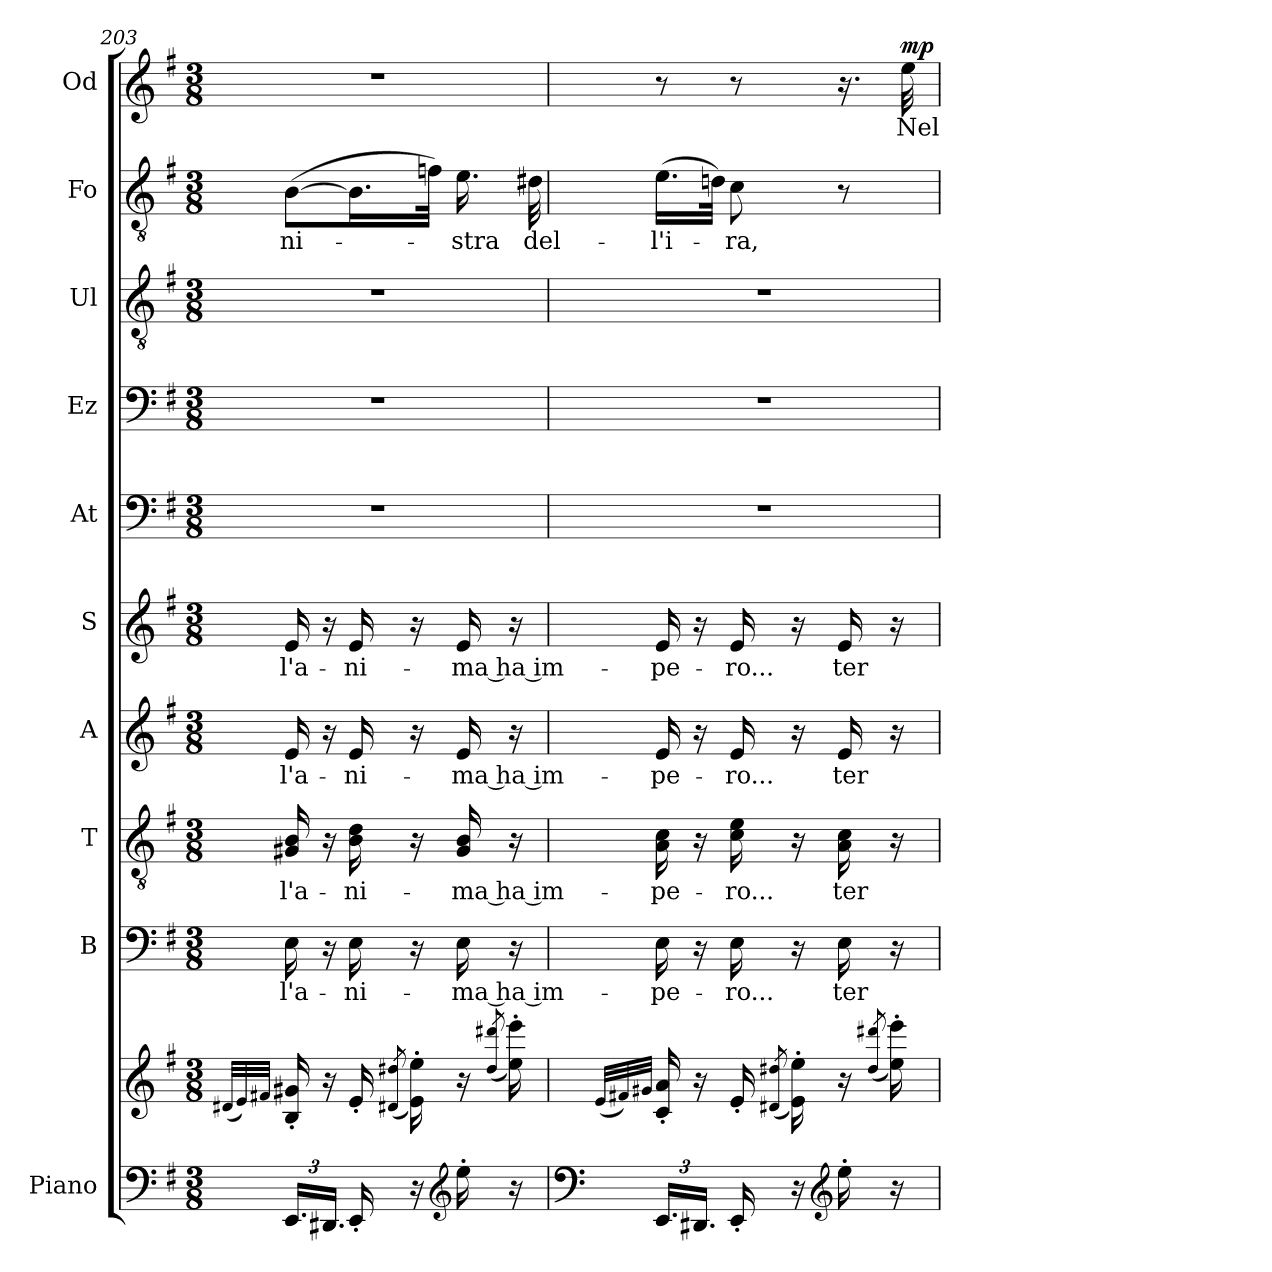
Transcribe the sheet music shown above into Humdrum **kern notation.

**kern	**kern	**kern	**text	**kern	**text	**kern	**text	**kern	**text	**kern	**kern	**kern	**kern	**text	**kern	**text	**dynam
*part10	*part10	*part9	*part9	*part8	*part8	*part7	*part7	*part6	*part6	*part5	*part4	*part3	*part2	*part2	*part1	*part1	*part1
*staff11	*staff10	*staff9	*staff9	*staff8	*staff8	*staff7	*staff7	*staff6	*staff6	*staff5	*staff4	*staff3	*staff2	*staff2	*staff1	*staff1	*staff1
*I"Piano	*	*I"B	*	*I"T	*	*I"A	*	*I"S	*	*I"At	*I"Ez	*I"Ul	*I"Fo	*	*I"Od	*	*
*I'Pno	*	*I'B	*	*I'T	*	*I'A	*	*I'S	*	*I'At	*I'Ez	*I'Ul	*I'Fo	*	*I'Od	*	*
!!LO:PB:g=z
*clefF4	*clefG2	*clefF4	*	*clefGv2	*	*clefG2	*	*clefG2	*	*clefF4	*clefF4	*clefGv2	*clefGv2	*	*clefG2	*	*
*k[f#]	*k[f#]	*k[f#]	*	*k[f#]	*	*k[f#]	*	*k[f#]	*	*k[f#]	*k[f#]	*k[f#]	*k[f#]	*	*k[f#]	*	*
*M3/8	*M3/8	*M3/8	*	*M3/8	*	*M3/8	*	*M3/8	*	*M3/8	*M3/8	*M3/8	*M3/8	*	*M3/8	*	*
=203	=203	=203	=203	=203	=203	=203	=203	=203	=203	=203	=203	=203	=203	=203	=203	=203	=203
.	(<32qd#X/LLL	.	.	.	.	.	.	.	.	.	.	.	.	.	.	.	.
.	32qe/)	.	.	.	.	.	.	.	.	.	.	.	.	.	.	.	.
.	32qf#X/JJJ	.	.	.	.	.	.	.	.	.	.	.	.	.	.	.	.
!	!	!	!LO:LY:b	!	!LO:LY:b	!	!LO:LY:b	!	!LO:LY:b	!	!	!	!	!LO:LY:b	!	!	!
24.EE/L	16B/' 16g#X/'	16E\	-l'a-	16G#X!/ 16B/	-l'a-	16e/	-l'a-	16e/	-l'a-	4.r	4.r	4.r	(>[8B\L	-ni-	4.r	.	.
24.DD#X/J	16r	16r	.	16r	.	16r	.	16r	.	.	.	.	.	.	.	.	.
!	!	!	!LO:LY:b	!	!LO:LY:b	!	!LO:LY:b	!	!LO:LY:b	!	!	!	!	!	!	!	!
16EE'/	16e'/	16E\	-ni-	16B!\ 16d\	-ni-	16e/	-ni-	16e/	-ni-	.	.	.	16.B\L]	.	.	.	.
.	(<8qd#X/ 8qdd#X/	.	.	.	.	.	.	.	.	.	.	.	.	.	.	.	.
16r	16e\' 16ee\')	16r	.	16r	.	16r	.	16r	.	.	.	.	.	.	.	.	.
.	.	.	.	.	.	.	.	.	.	.	.	.	32fn\JJk)	.	.	.	.
*clefG2	*	*	*	*	*	*	*	*	*	*	*	*	*	*	*	*	*
!	!	!	!LO:LY:b	!	!LO:LY:b	!	!LO:LY:b	!	!LO:LY:b	!	!	!	!	!LO:LY:b	!	!	!
16ee'\	16r	16E\	-ma ha im-	16G#!/ 16B/	-ma ha im-	16e/	-ma ha im-	16e/	-ma ha im-	.	.	.	16.e\	-stra	.	.	.
.	(<8qdd#/ 8qddd#X/	.	.	.	.	.	.	.	.	.	.	.	.	.	.	.	.
16r	16ee\' 16eee\')	16r	.	16r	.	16r	.	16r	.	.	.	.	.	.	.	.	.
!	!	!	!	!	!	!	!	!	!	!	!	!	!	!LO:LY:b	!	!	!
.	.	.	.	.	.	.	.	.	.	.	.	.	32d#X\	del-	.	.	.
=204	=204	=204	=204	=204	=204	=204	=204	=204	=204	=204	=204	=204	=204	=204	=204	=204	=204
*clefF4	*	*	*	*	*	*	*	*	*	*	*	*	*	*	*	*	*
.	(<32qe/LLL	.	.	.	.	.	.	.	.	.	.	.	.	.	.	.	.
.	32qf#X/)	.	.	.	.	.	.	.	.	.	.	.	.	.	.	.	.
.	32qg#X/JJJ	.	.	.	.	.	.	.	.	.	.	.	.	.	.	.	.
!	!	!	!LO:LY:b	!	!LO:LY:b	!	!LO:LY:b	!	!LO:LY:b	!	!	!	!	!LO:LY:b	!	!	!
24.EE/L	16c/' 16a/'	16E\	-pe-	16A!\ 16c\	-pe-	16e/	-pe-	16e/	-pe-	4.r	4.r	4.r	(>16.e\LL	-l'i-	8r	.	.
24.DD#X/J	16r	16r	.	16r	.	16r	.	16r	.	.	.	.	.	.	.	.	.
.	.	.	.	.	.	.	.	.	.	.	.	.	32dn\JJk)	.	.	.	.
!	!	!	!LO:LY:b	!	!LO:LY:b	!	!LO:LY:b	!	!LO:LY:b	!	!	!	!	!LO:LY:b	!	!	!
16EE'/	16e'/	16E\	-ro...	16c!\ 16e\	-ro...	16e/	-ro...	16e/	-ro...	.	.	.	8c\	-ra,	8r	.	.
.	(<8qd#X/ 8qdd#X/	.	.	.	.	.	.	.	.	.	.	.	.	.	.	.	.
16r	16e\' 16ee\')	16r	.	16r	.	16r	.	16r	.	.	.	.	.	.	.	.	.
*clefG2	*	*	*	*	*	*	*	*	*	*	*	*	*	*	*	*	*
!	!	!	!LO:LY:b	!	!LO:LY:b	!	!LO:LY:b	!	!LO:LY:b	!	!	!	!	!	!	!	!
16ee'\	16r	16E\	ter-	16A!\ 16c\	ter-	16e/	ter-	16e/	ter-	.	.	.	8r	.	16.r	.	.
.	(<8qdd#/ 8qddd#X/	.	.	.	.	.	.	.	.	.	.	.	.	.	.	.	.
16r	16ee\' 16eee\')	16r	.	16r	.	16r	.	16r	.	.	.	.	.	.	.	.	.
!	!	!	!	!	!	!	!	!	!	!	!	!	!	!	!	!LO:LY:b	!LO:DY:a
.	.	.	.	.	.	.	.	.	.	.	.	.	.	.	32ee\	Nel	mp
=	=	=	=	=	=	=	=	=	=	=	=	=	=	=	=	=	=
*-	*-	*-	*-	*-	*-	*-	*-	*-	*-	*-	*-	*-	*-	*-	*-	*-	*-
